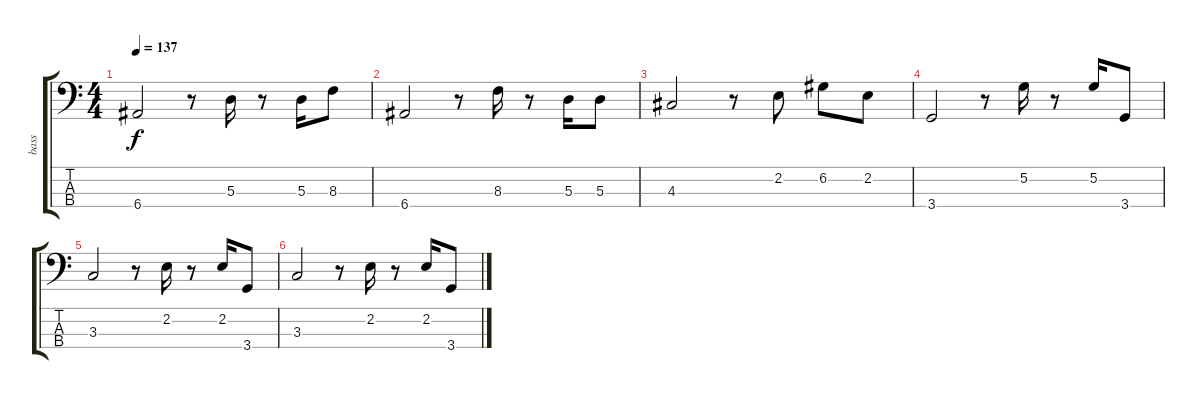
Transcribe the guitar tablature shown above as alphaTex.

\track ("bass" "bass") {instrument electricbassfinger bank 177}
\staff {score tabs}
\tuning (G2 D2 A1 E1) {hide}
\ts (4 4)
\tempo 137
\clef f4
\ks c
6.4.2{dy f} r.8 5.3.16 r.8 5.3.16 8.3.8 |
6.4.2 r.8 8.3.16 r.8 5.3.16 5.3.8 |
4.3.2 r.8 2.2.8 6.2.8 2.2.8 |
3.4.2 r.8 5.2.16 r.8 5.2.16 3.4.8 |
3.3.2 r.8 2.2.16 r.8 2.2.16 3.4.8 |
3.3.2 r.8 2.2.16 r.8 2.2.16 3.4.8
